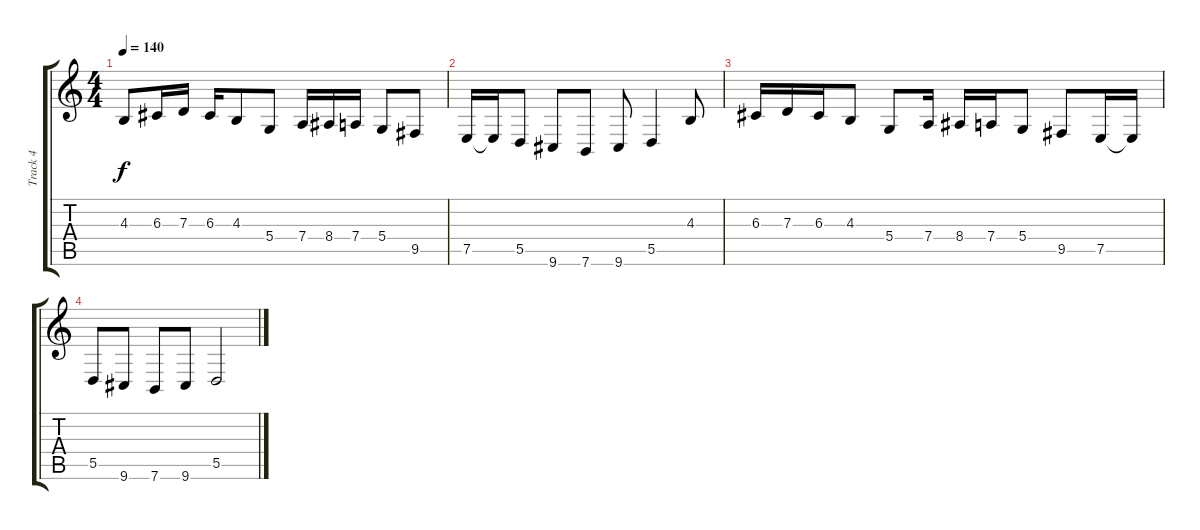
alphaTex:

\track ("Track 4" "Track 4") {instrument stringensemble1}
\staff {score tabs}
\tuning (E4 B3 G3 D3 A2 E2) {hide}
\ts (4 4)
\tempo 140
\clef g2
\ks c
4.3.8{dy f instrument stringensemble1} 6.3.16 7.3.16 6.3.16 4.3.8 5.4.8 7.4.16 8.4.16 7.4.16 5.4.8 9.5.8 |
7.5.16 7.5{t}.16 5.5.8 9.6.8 7.6.8 9.6.8 5.5.4 4.3.8 |
6.3.16 7.3.16 6.3.16 4.3.8 5.4.8 7.4.16 8.4.16 7.4.16 5.4.8 9.5.8 7.5.16 7.5{t}.16 |
5.5.8 9.6.8 7.6.8 9.6.8 5.5.2
